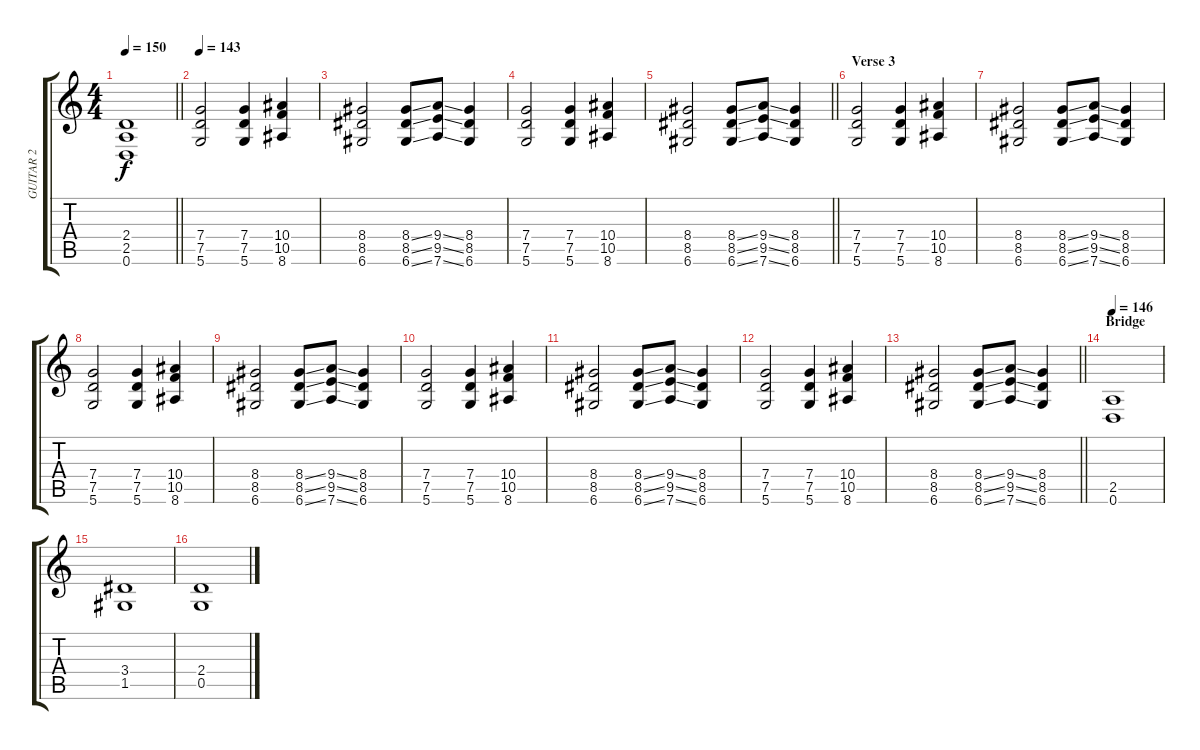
\track ("GUITAR 2" "GUITAR 2") {instrument overdrivenguitar}
\staff {score tabs}
\tuning (D4 A3 F3 C3 G2 D2) {hide}
\ts (4 4)
\tempo 150
\clef g2
\barLineRight lightlight
\ks c
(2.4{t} 2.5{t} 0.6{t}).1{dy f} |
\tempo 143
(7.4 7.5 5.6).2 (7.4 7.5 5.6).4 (10.4 10.5 8.6).4 |
(8.4 8.5 6.6).2 (8.4{ss} 8.5{ss} 6.6{ss}).8 (9.4{ss} 9.5{ss} 7.6{ss}).8 (8.4 8.5 6.6).4 |
(7.4 7.5 5.6).2 (7.4 7.5 5.6).4 (10.4 10.5 8.6).4 |
\barLineRight lightlight
(8.4 8.5 6.6).2 (8.4{ss} 8.5{ss} 6.6{ss}).8 (9.4{ss} 9.5{ss} 7.6{ss}).8 (8.4 8.5 6.6).4 |
\section ("" "Verse 3")
(7.4 7.5 5.6).2 (7.4 7.5 5.6).4 (10.4 10.5 8.6).4 |
(8.4 8.5 6.6).2 (8.4{ss} 8.5{ss} 6.6{ss}).8 (9.4{ss} 9.5{ss} 7.6{ss}).8 (8.4 8.5 6.6).4 |
(7.4 7.5 5.6).2 (7.4 7.5 5.6).4 (10.4 10.5 8.6).4 |
(8.4 8.5 6.6).2 (8.4{ss} 8.5{ss} 6.6{ss}).8 (9.4{ss} 9.5{ss} 7.6{ss}).8 (8.4 8.5 6.6).4 |
(7.4 7.5 5.6).2 (7.4 7.5 5.6).4 (10.4 10.5 8.6).4 |
(8.4 8.5 6.6).2 (8.4{ss} 8.5{ss} 6.6{ss}).8 (9.4{ss} 9.5{ss} 7.6{ss}).8 (8.4 8.5 6.6).4 |
(7.4 7.5 5.6).2 (7.4 7.5 5.6).4 (10.4 10.5 8.6).4 |
\barLineRight lightlight
(8.4 8.5 6.6).2 (8.4{ss} 8.5{ss} 6.6{ss}).8 (9.4{ss} 9.5{ss} 7.6{ss}).8 (8.4 8.5 6.6).4 |
\section ("" "Bridge")
\tempo 146
(2.5 0.6).1 |
(3.4 1.5).1 |
(2.4 0.5).1
